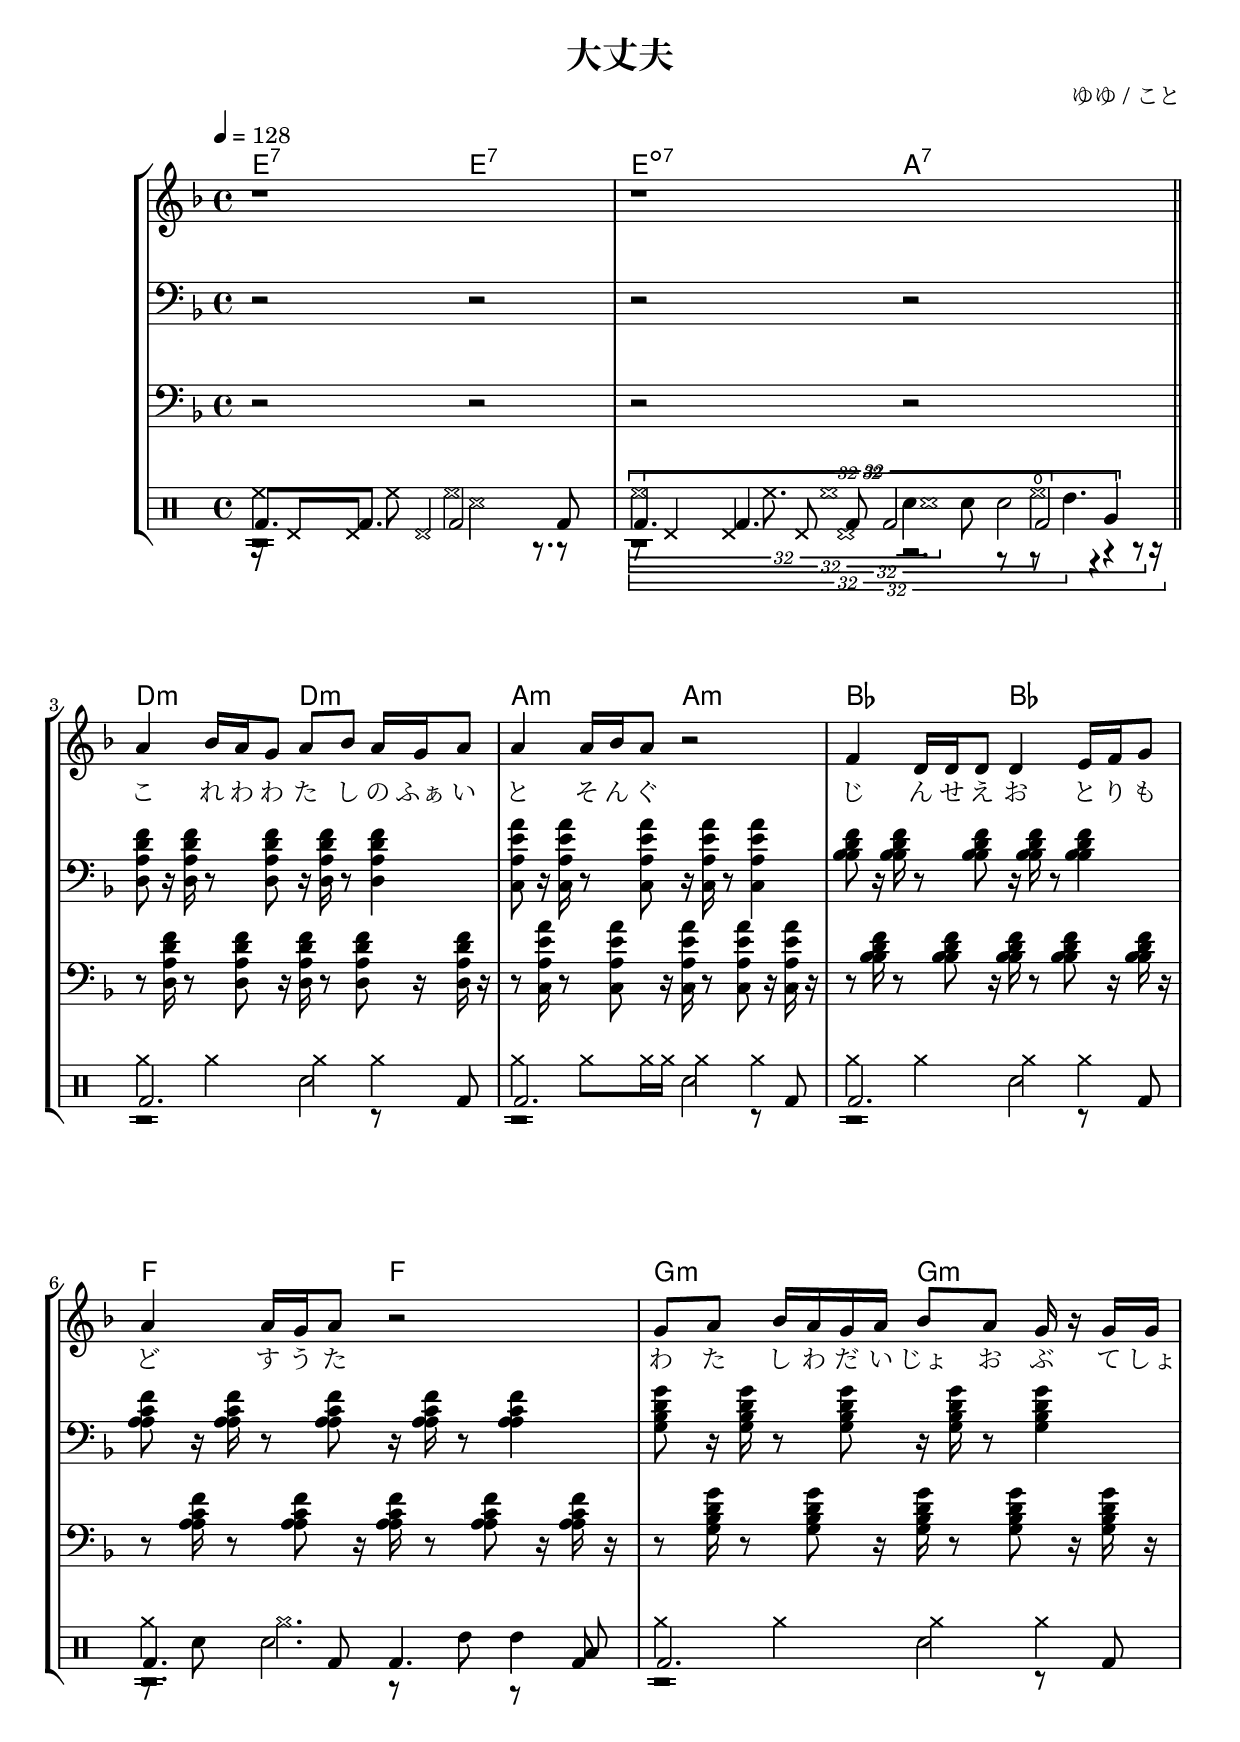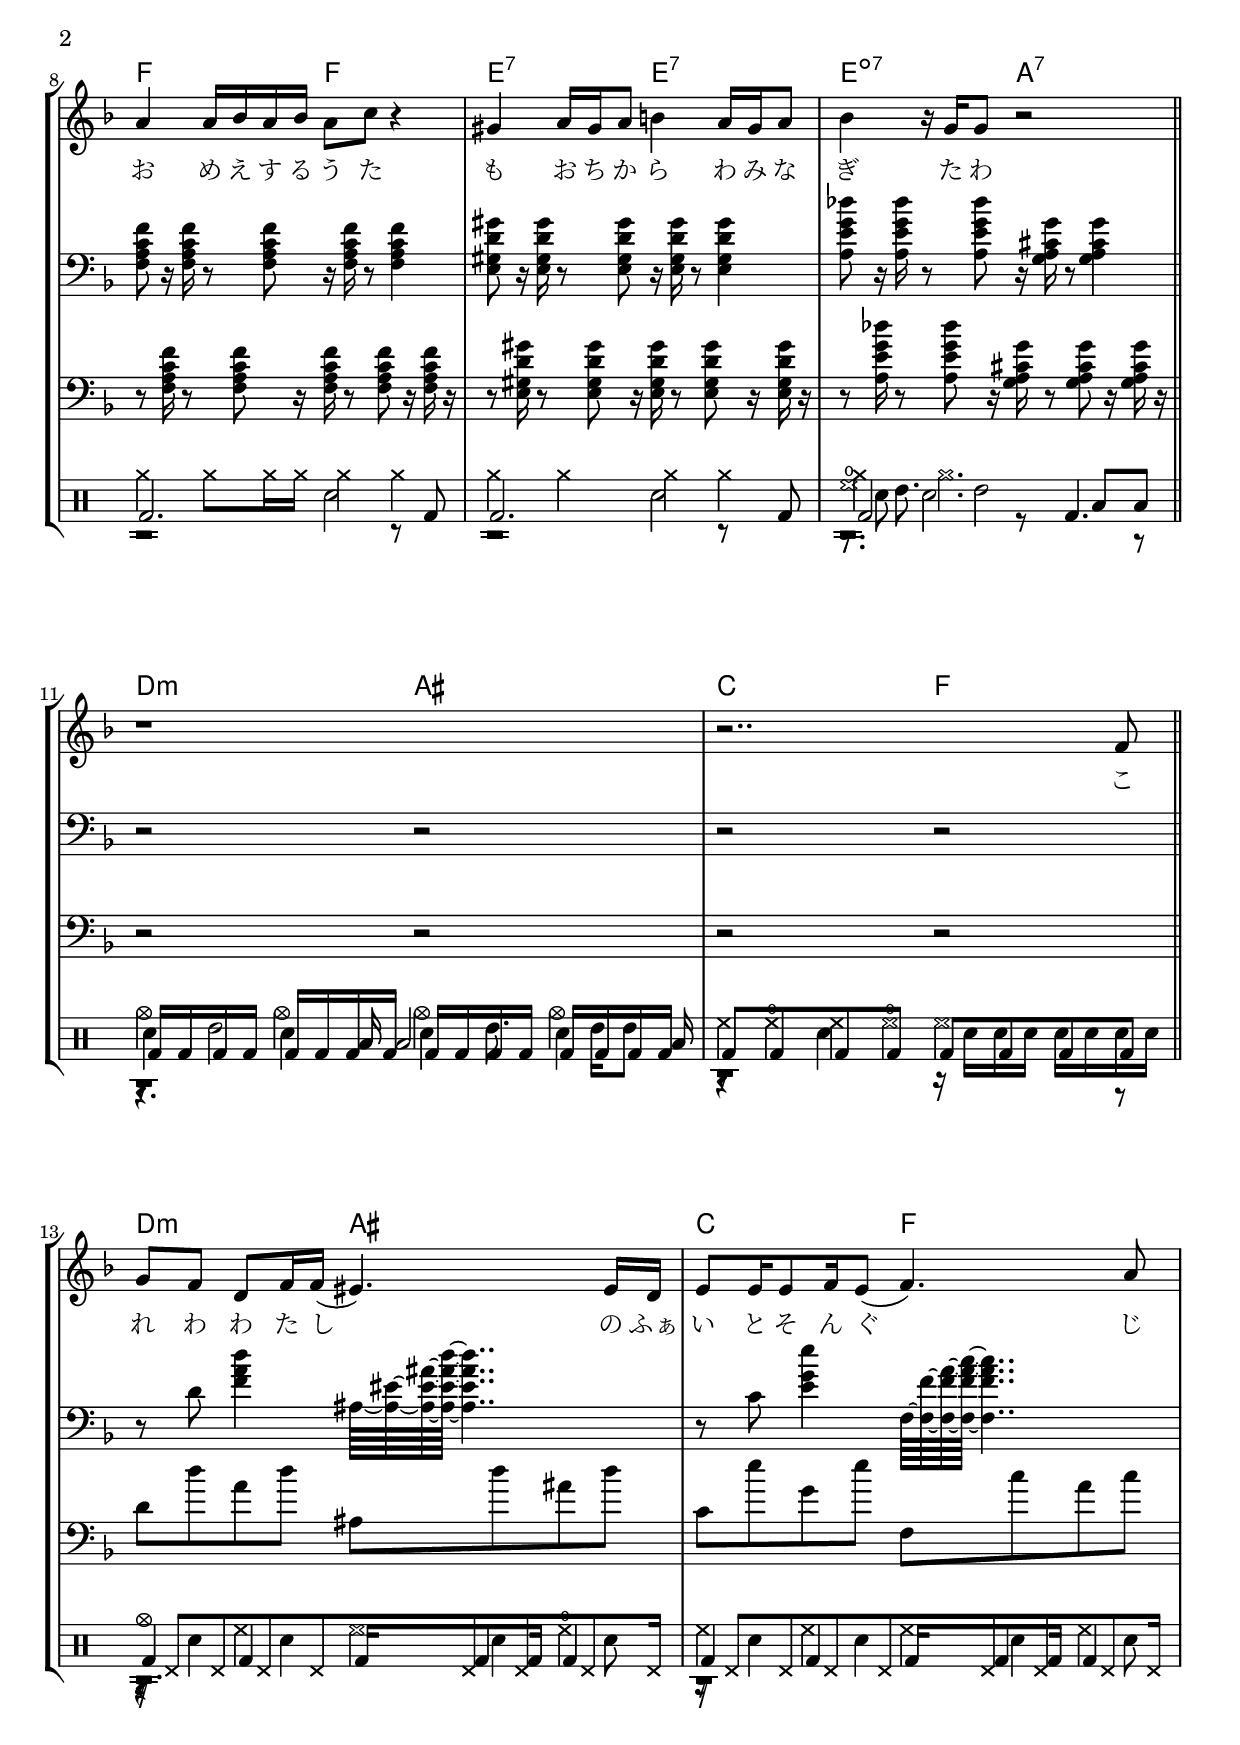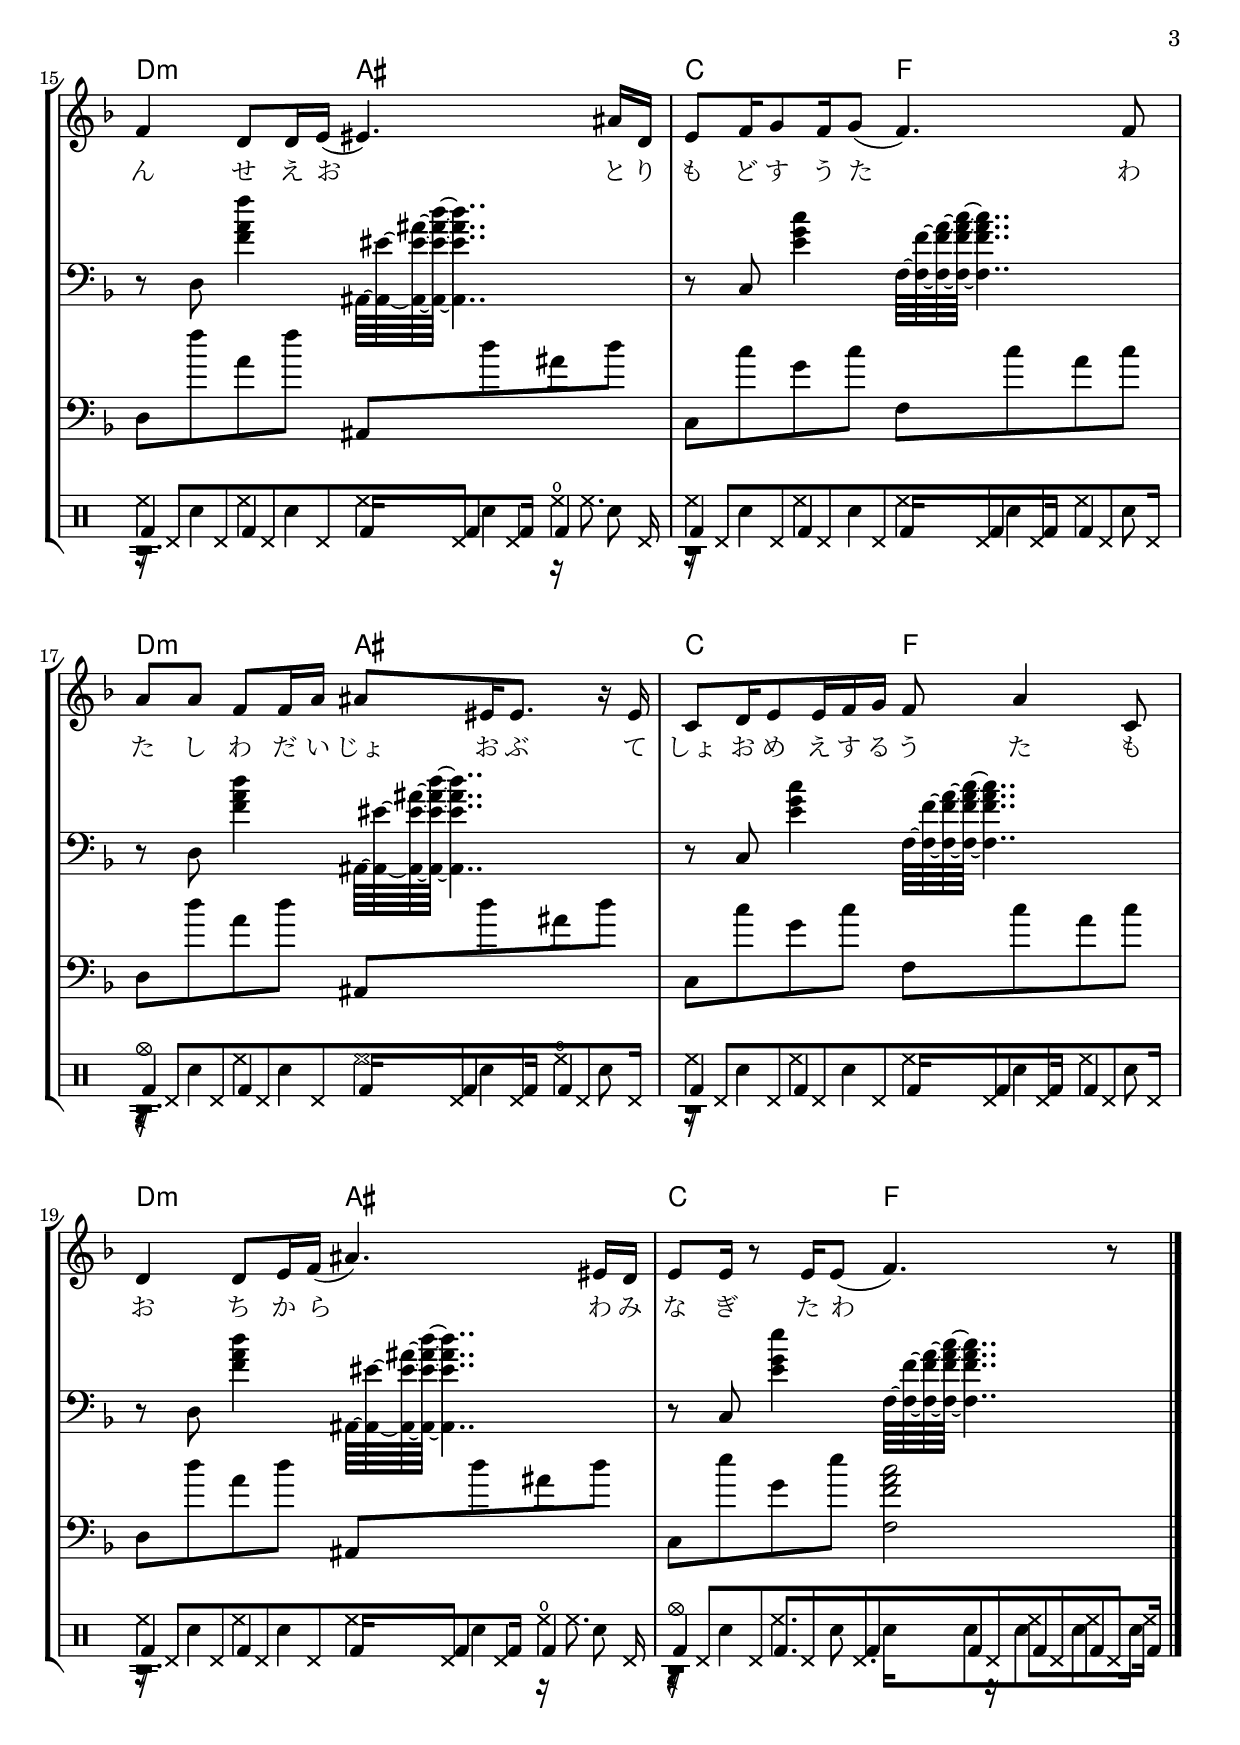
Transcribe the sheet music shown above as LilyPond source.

\version "2.12.1"

\header {
	title = \markup {大丈夫}
	composer = \markup \center-column {"ゆゆ / こと"}
}

harmony = \chordmode {
	e2:7 e:7 e:dim7 a:7 

	d:m d:m a:m a:m bes bes f f g:m g:m f f e:7 e:7 e:dim7 a:7 

	d:m ais c f 

	d:m ais c f d:m ais c f d:m ais c f d:m ais c f 
}

melody = {
	\key f \major
	\tempo 4 = 128
	r1 | r1   
	\set Staff.midiInstrument = #"fss0.35"
	 a'4  bes'16  a'16  g'8  a'8  bes'8  a'16  g'16  a'8 
	a'4  a'16  bes'16  a'8  r2 
	f'4  d'16  d'16  d'8  d'4  e'16  f'16  g'8 
	a'4  a'16  g'16  a'8  r2 
	g'8  a'8  bes'16  a'16  g'16  a'16  bes'8  a'8  g'16  r16  g'16  g'16 
	a'4  a'16  bes'16  a'16  bes'16  a'8  c''8  r4 
	gis'4  a'16  gis'16  a'8  b'4  a'16  gis'16  a'8 
	bes'4  r16  g'16  g'8  r2
	r1 | r2.. 
	\set Staff.midiInstrument = #"fss0.32"
	f'8 
	g'8  f'8  d'8  f'16  f'16  (eis'4.)  eis'16  d'16 
	e'8  e'16  e'8  f'16  e'8  (f'4.)  a'8 
	f'4  d'8  d'16  e'16  (eis'4.)  ais'16  d'16 
	e'8  f'16  g'8  f'16  g'8  (f'4.)  f'8 
	a'8  a'8  f'8  f'16  a'16  ais'8  eis'16  eis'8.  r16  eis'16 
	c'8  d'16  e'8  e'16  f'16  g'16  f'8  a'4  c'8 
	d'4  d'8  e'16  f'16  (ais'4.)  eis'16  d'16 
	e'8  e'16  r8  e'16  e'8  (f'4.)  	r8 	\bar "|."
}

words = \lyricmode {
	
	こ  れ  わ  わ  た  し  の  ふぁ  い  と  そ  ん  ぐ  じ  ん  せ  え  お  と  り  も  ど  す  う  た  わ  た  し  わ  だ  い  じょ  お  ぶ  て  しょ  お  め  え  す  る  う  た  も  お  ち  か  ら  わ  み  な  ぎ  た  わ  
	
	こ  れ  わ  わ  た  し  の  ふぁ  い  と  そ  ん  ぐ  じ  ん  せ  え  お  と  り  も  ど  す  う  た  わ  た  し  わ  だ  い  じょ  お  ぶ  て  しょ  お  め  え  す  る  う  た  も  お  ち  か  ら  わ  み  な  ぎ  た  わ  
}

tempochange = {
	\tempo 4 = 128
	r1 | r1 \bar "||"
	\tempo 4 = 128
	r1 | r1 | r1 | r1 | r1 | r1 | r1 | r1 \bar "||"
	\tempo 4 = 128
	r1 | r1 \bar "||"
	\tempo 4 = 128
	r1 | r1 | r1 | r1 | r1 | r1 | r1 | r1 \bar "|."
}

mainacc = {
	\clef bass
	\set Staff.midiInstrument = #"Acoustic grand"
	\key f \major
	\tempo 4 = 128
	r2
	r2
	r2
	r2
	\bar "||"

	\set Staff.midiInstrument = #"Electric Piano 1"
	<d a d' f'>8 r16 <d a d' f'>16 r8     <d a d' f'>8
	r16 <d a d' f'>16 r8     <d a d' f'>4
	<c a e' a'>8 r16 <c a e' a'>16 r8     <c a e' a'>8
	r16 <c a e' a'>16 r8     <c a e' a'>4
	<bes bes d' f'>8 r16 <bes bes d' f'>16 r8     <bes bes d' f'>8
	r16 <bes bes d' f'>16 r8     <bes bes d' f'>4
	<a a c' f'>8 r16 <a a c' f'>16 r8     <a a c' f'>8
	r16 <a a c' f'>16 r8     <a a c' f'>4
	<g bes d' g'>8 r16 <g bes d' g'>16 r8     <g bes d' g'>8
	r16 <g bes d' g'>16 r8     <g bes d' g'>4
	<f a c' f'>8 r16 <f a c' f'>16 r8     <f a c' f'>8
	r16 <f a c' f'>16 r8     <f a c' f'>4
	<e gis d' gis'>8 r16 <e gis d' gis'>16 r8     <e gis d' gis'>8
	r16 <e gis d' gis'>16 r8     <e gis d' gis'>4
	<a e' g' des''>8 r16 <a e' g' des''>16 r8     <a e' g' des''>8
	r16 <a g cis' g'>16 r8     <a g cis' g'>4
	\bar "||"

	\set Staff.midiInstrument = #"Acoustic grand"
	r2
	r2
	r2
	r2
	\bar "||"

	\set Staff.midiInstrument = #"Overdriven Guitar"
	r8 d'8 <f' a' d''>4
	ais64~ <ais~ eis'~> <ais~ eis'~ ais'~> <ais eis' ais' d''>~ <ais eis' ais' d''>4..
	r8 c'8 <e' g' e''>4
	f64~ <f~ f'~> <f~ f'~ a'~> <f f' a' c''>~ <f f' a' c''>4..
	r8 d8 <f' a' f''>4
	ais,64~ <ais,~ eis'~> <ais,~ eis'~ ais'~> <ais, eis' ais' d''>~ <ais, eis' ais' d''>4..
	r8 c8 <e' g' c''>4
	f64~ <f~ f'~> <f~ f'~ a'~> <f f' a' c''>~ <f f' a' c''>4..
	r8 d8 <f' a' d''>4
	ais,64~ <ais,~ eis'~> <ais,~ eis'~ ais'~> <ais, eis' ais' d''>~ <ais, eis' ais' d''>4..
	r8 c8 <e' g' c''>4
	f64~ <f~ f'~> <f~ f'~ a'~> <f f' a' c''>~ <f f' a' c''>4..
	r8 d8 <f' a' d''>4
	ais,64~ <ais,~ eis'~> <ais,~ eis'~ ais'~> <ais, eis' ais' d''>~ <ais, eis' ais' d''>4..
	r8 c8 <e' g' e''>4
	f64~ <f~ f'~> <f~ f'~ a'~> <f f' a' c''>~ <f f' a' c''>4..
	\bar "|."
}

subacc = {
	\clef bass
	\set Staff.midiInstrument = #"Acoustic grand"
	\key f \major
	\tempo 4 = 128
	r2
	r2
	r2
	r2
	\bar "||"

	\set Staff.midiInstrument = #"Electric Piano2"
	r8 <d a d' f'>16 r8 <d a d' f'>8 r16
	<d a d' f'>16 r8      <d a d' f'>8 r16 <d a d' f'>16 r16
	r8 <c a e' a'>16 r8 <c a e' a'>8 r16
	<c a e' a'>16 r8      <c a e' a'>8 r16 <c a e' a'>16 r16
	r8 <bes bes d' f'>16 r8 <bes bes d' f'>8 r16
	<bes bes d' f'>16 r8      <bes bes d' f'>8 r16 <bes bes d' f'>16 r16
	r8 <a a c' f'>16 r8 <a a c' f'>8 r16
	<a a c' f'>16 r8      <a a c' f'>8 r16 <a a c' f'>16 r16
	r8 <g bes d' g'>16 r8 <g bes d' g'>8 r16
	<g bes d' g'>16 r8      <g bes d' g'>8 r16 <g bes d' g'>16 r16
	r8 <f a c' f'>16 r8 <f a c' f'>8 r16
	<f a c' f'>16 r8      <f a c' f'>8 r16 <f a c' f'>16 r16
	r8 <e gis d' gis'>16 r8 <e gis d' gis'>8 r16
	<e gis d' gis'>16 r8      <e gis d' gis'>8 r16 <e gis d' gis'>16 r16
	r8 <a e' g' des''>16 r8 <a e' g' des''>8 r16
	<a g cis' g'>16 r8      <a g cis' g'>8 r16 <a g cis' g'>16 r16
	\bar "||"

	\set Staff.midiInstrument = #"Acoustic grand"
	r2
	r2
	r2
	r2
	\bar "||"

	\set Staff.midiInstrument = #"Electric Bass (finger)"
	d'8 d'' a' d''
	ais8 d'' ais' d''
	c'8 e'' g' e''
	f8 c'' a' c''
	d8 f'' a' f''
	ais,8 d'' ais' d''
	c8 c'' g' c''
	f8 c'' a' c''
	d8 d'' a' d''
	ais,8 d'' ais' d''
	c8 c'' g' c''
	f8 c'' a' c''
	d8 d'' a' d''
	ais,8 d'' ais' d''
	c8 e'' g' e''
	<f f' a' c''>2
	\bar "|."
}

percA = {
	\drummode {
	hh4 hh8 hh2 r8  |\times 16/32{ hh2 hh8. hh1 r4 r16 } \bar "||"
	cymr4 cymr4 cymr4 cymr4  |cymr4 cymr8 cymr16 cymr16 cymr4 cymr4  |cymr4 cymr4 cymr4 cymr4  |cymr4 cymr2.  |cymr4 cymr4 cymr4 cymr4  |cymr4 cymr8 cymr16 cymr16 cymr4 cymr4  |cymr4 cymr4 cymr4 cymr4  |cymr4 cymr2.  \bar "||"
	r1  |hh4 hh4 hh2  \bar "||"
	r2. hho4  |r1  |r2. hho4  |r1  |r2. hho4  |r1  |r2. hho4  |r1  \bar "|."
	}
}

percB = {
	\drummode {
	r16 hhp8 hhp8 hhp2 r8.  |\times 16/32{ r8 hhp4 hhp4 hhp8 hhp1 r4 } \bar "||"
	r2 sn2  |r2 sn2  |r2 sn2  |r8 sn8 sn2.  |r2 sn2  |r2 sn2  |r2 sn2  |r8 sn8 sn2.  \bar "||"
	sn4 sn4 sn4 sn4  |r4 sn4 r16 sn16 sn16 sn16 sn16 sn16 sn16 sn16  \bar "||"
	r4 hh4 hh2  |hh4 hh4 hh4 hh4  |hh4 hh4 hh4 r16 hh8.  |hh4 hh4 hh4 hh4  |r4 hh4 hh2  |hh4 hh4 hh4 hh4  |hh4 hh4 hh4 r16 hh8.  |r4 hh4. r16 hh8 hh8 hh16  \bar "|."
	}
}

percC = {
	\drummode {
	r1  |\times 16/32{ r1 r2 hho2 } \bar "||"
	bd2. r8 bd8  |bd2. r8 bd8  |bd2. r8 bd8  |bd4. bd8 bd4. bd8  |bd2. r8 bd8  |bd2. r8 bd8  |bd2. r8 bd8  |bd2 r8 bd4.  \bar "||"
	bd16 bd16 bd16 bd16 bd16 bd16 bd16 bd16 bd16 bd16 bd16 bd16 bd16 bd16 bd16 bd16  |bd8 bd8 bd8 bd8 bd8 bd8 bd8 bd8  \bar "||"
	r16 hhp8 hhp8 hhp8 hhp8 hhp8 hhp8 hhp8 hhp16  |r16 hhp8 hhp8 hhp8 hhp8 hhp8 hhp8 hhp8 hhp16  |r16 hhp8 hhp8 hhp8 hhp8 hhp8 hhp4 hhp16  |r16 hhp8 hhp8 hhp8 hhp8 hhp8 hhp8 hhp8 hhp16  |r16 hhp8 hhp8 hhp8 hhp8 hhp8 hhp8 hhp8 hhp16  |r16 hhp8 hhp8 hhp8 hhp8 hhp8 hhp8 hhp8 hhp16  |r16 hhp8 hhp8 hhp8 hhp8 hhp8 hhp4 hhp16  |r16 hhp8 hhp8 hhp8 hhp8. hhp8 hhp8 hhp8  \bar "|."
	}
}

percD = {
	\drummode {
	bd8. bd8. bd2 bd8  |\times 16/32{ bd4. bd4. bd8 bd2 r8 bd2 } \bar "||"
	r1 |r1 |r1 |r2 r8 tommh8 tommh4  |r1 |r1 |r1 |r8. tommh8. tommh2 r8  \bar "||"
	r1  |r8 hho4 hho2 r8  \bar "||"
	r8 sn4 sn4 sn4 sn8  |r8 sn4 sn4 sn4 sn8  |r8 sn4 sn4 sn4 sn8  |r8 sn4 sn4 sn4 sn8  |r8 sn4 sn4 sn4 sn8  |r8 sn4 sn4 sn4 sn8  |r8 sn4 sn4 sn4 sn8  |r8 sn4 sn8 sn16 sn8 sn8 sn8 sn16  \bar "|."
	}
}

percE = {
	\drummode {
	r2 ss2  |\times 16/32{ r1 ss1 } \bar "||"
	r1 |r1 |r1 |r2. r8 toml8  |r1 |r1 |r1 |r2. toml8 toml8  \bar "||"
	cymc4 cymc4 cymc4 cymc4  |r1 \bar "||"
	bd4 bd4 bd16 bd8 bd16 bd4  |bd4 bd4 bd16 bd8 bd16 bd4  |bd4 bd4 bd16 bd8 bd16 bd4  |bd4 bd4 bd16 bd8 bd16 bd4  |bd4 bd4 bd16 bd8 bd16 bd4  |bd4 bd4 bd16 bd8 bd16 bd4  |bd4 bd4 bd16 bd8 bd16 bd4  |bd4 bd8. bd8 bd8 bd8 bd8 bd16  \bar "|."
	}
}

percF = {
	\drummode {
	r1 |\times 16/32{ r1 sn4 sn8 sn2 r8 } \bar "||"
	r1 |r1 |r1 |r1 |r1 |r1 |r1 |hho1  \bar "||"
	r8 tommh2 tommh8. tommh16 tommh8  |r1 \bar "||"
	cymc1  |r1 |r1 |r1 |cymc1  |r1 |r1 |cymc1  \bar "|."
	}
}

percG = {
	\drummode {
	r1 |r1 \bar "||"
	r1 | r1 | r1 | r1 | r1 | r1 | r1 | r1 \bar "||"
	r4. toml16 toml2 toml16  |r1 \bar "||"
	r1 | r1 | r1 | r1 | r1 | r1 | r1 | r1 \bar "|."
	}
}

percH = {
	\drummode {
	r1 |\times 16/32{ r1 r2 r8 tommh4. } \bar "||"
	r1 | r1 | r1 | r1 | r1 | r1 | r1 | r1 \bar "||"
	r1 | r1 \bar "||"
	r1 | r1 | r1 | r1 | r1 | r1 | r1 | r1 \bar "|."
	}
}

percI = {
	\drummode {
	r1 |\times 16/32{ r1 r2. tomfh4 } \bar "||"
	r1 | r1 | r1 | r1 | r1 | r1 | r1 | r1 \bar "||"
	r1 | r1 \bar "||"
	r1 | r1 | r1 | r1 | r1 | r1 | r1 | r1 \bar "|."
	}
}

\score {
	<<
		\new StaffGroup <<
			\new ChordNames {\harmony}
			\new Voice = "melody" {\melody}
			\new Lyrics \lyricsto "melody" \words
			\new Staff = "mainacc" {\mainacc}
			\new Staff = "subacc" {\subacc}
			\new DrumStaff <<
				\new DrumVoice {\percA}
				\new DrumVoice {\percB}
				\new DrumVoice {\percC}
				\new DrumVoice {\percD}
				\new DrumVoice {\percE}
				\new DrumVoice {\percF}
				\new DrumVoice {\percG}
				\new DrumVoice {\percH}
				\new DrumVoice {\percI}
			>>
		>>
	>>
	\layout { }
}
